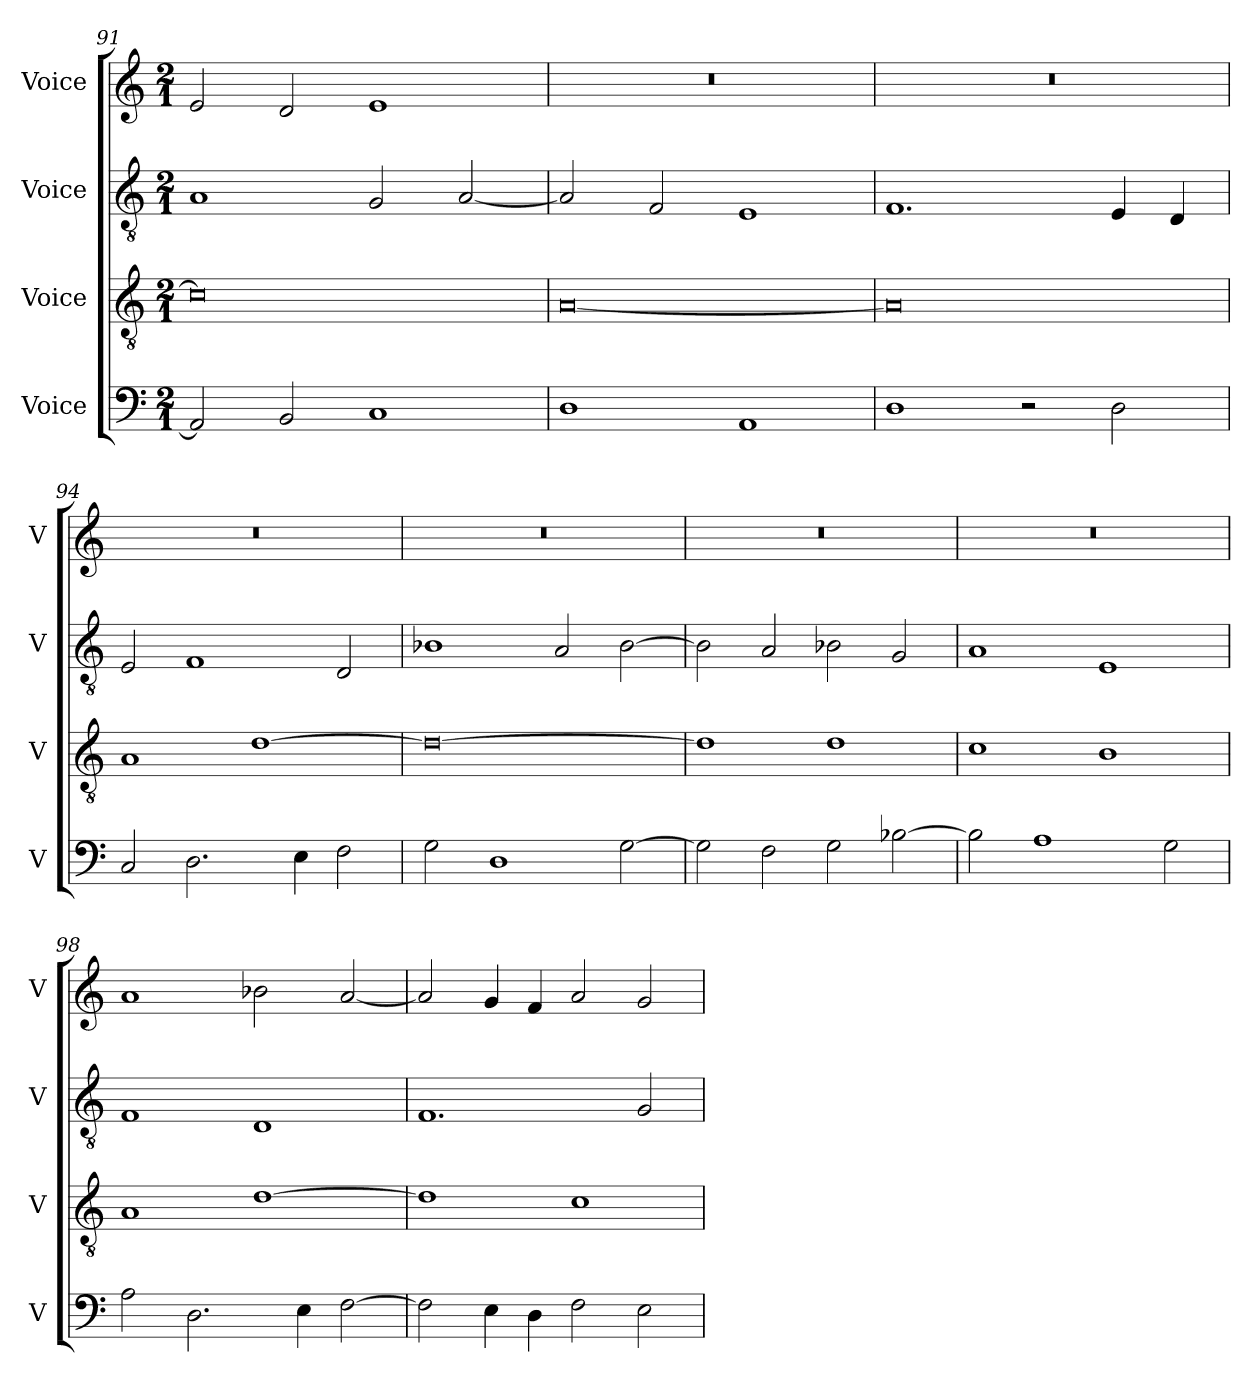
**kern	**kern	**kern	**kern
*part4	*part3	*part2	*part1
*staff4	*staff3	*staff2	*staff1
*I"Voice	*I"Voice	*I"Voice	*I"Voice
*I'V	*I'V	*I'V	*I'V
*clefF4	*clefGv2	*clefGv2	*clefG2
*k[]	*k[]	*k[]	*k[]
*M2/1	*M2/1	*M2/1	*M2/1
=91	=91	=91	=91
2AA/]	0c]	1A	2e/
2BB/	.	.	2d/
1C	.	2G/	1e
.	.	[2A/	.
=92	=92	=92	=92
1D	[0A	2A/]	0r
.	.	2F/	.
1AA	.	1E	.
=93	=93	=93	=93
1D	0A]	1.F	0r
2r	.	.	.
2D\	.	4E/	.
.	.	4D/	.
!!LO:LB:g=z
=94	=94	=94	=94
2C/	1A	2E/	0r
2.D\	.	1F	.
.	[1d	.	.
4E\	.	.	.
2F\	.	2D/	.
=95	=95	=95	=95
2G\	0d_	1B-X	0r
1D	.	.	.
.	.	2A/	.
[2G\	.	[2B-\	.
=96	=96	=96	=96
2G\]	1d]	2B-\]	0r
2F\	.	2A/	.
2G\	1d	2B-X\	.
[2B-X\	.	2G/	.
=97	=97	=97	=97
2B-\]	1c	1A	0r
1A	.	.	.
.	1B	1E	.
2G\	.	.	.
!!LO:LB:g=z
=98	=98	=98	=98
2A\	1A	1F	1a
2.D\	.	.	.
.	[1d	1D	2b-X\
4E\	.	.	.
[2F\	.	.	[2a/
=99	=99	=99	=99
2F\]	1d]	1.F	2a/]
4E\	.	.	4g/
4D\	.	.	4f/
2F\	1c	.	2a/
2E\	.	2G/	2g/
=	=	=	=
*-	*-	*-	*-
